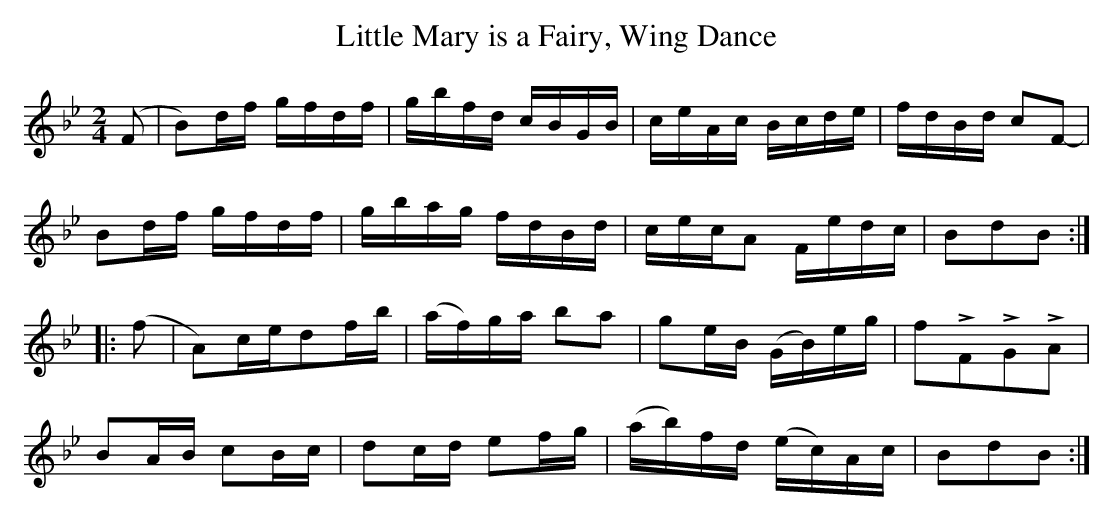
X:1
T:Little Mary is a Fairy, Wing Dance
M:2/4
L:1/8
K:Bb
(F|B)d/f/ g/f/d/f/|g/b/f/d/ c/B/G/B/|c/e/A/c/ B/c/d/e/|f/d/B/d/ cF-|
Bd/f/ g/f/d/f/|g/b/a/g/ f/d/B/d/|c/e/c/A? F/e/d/c/ |BdB:|
|:(f|A)c/e/df/b/|(a/f/)g/a/ ba|ge/B/ (G/B/)e/g/|f!>!F!>!G!>!A|
BA/B/ cB/c/|dc/d/ ef/g/|(a/b/)f/d/ (e/c/)A/c/|BdB:|]
